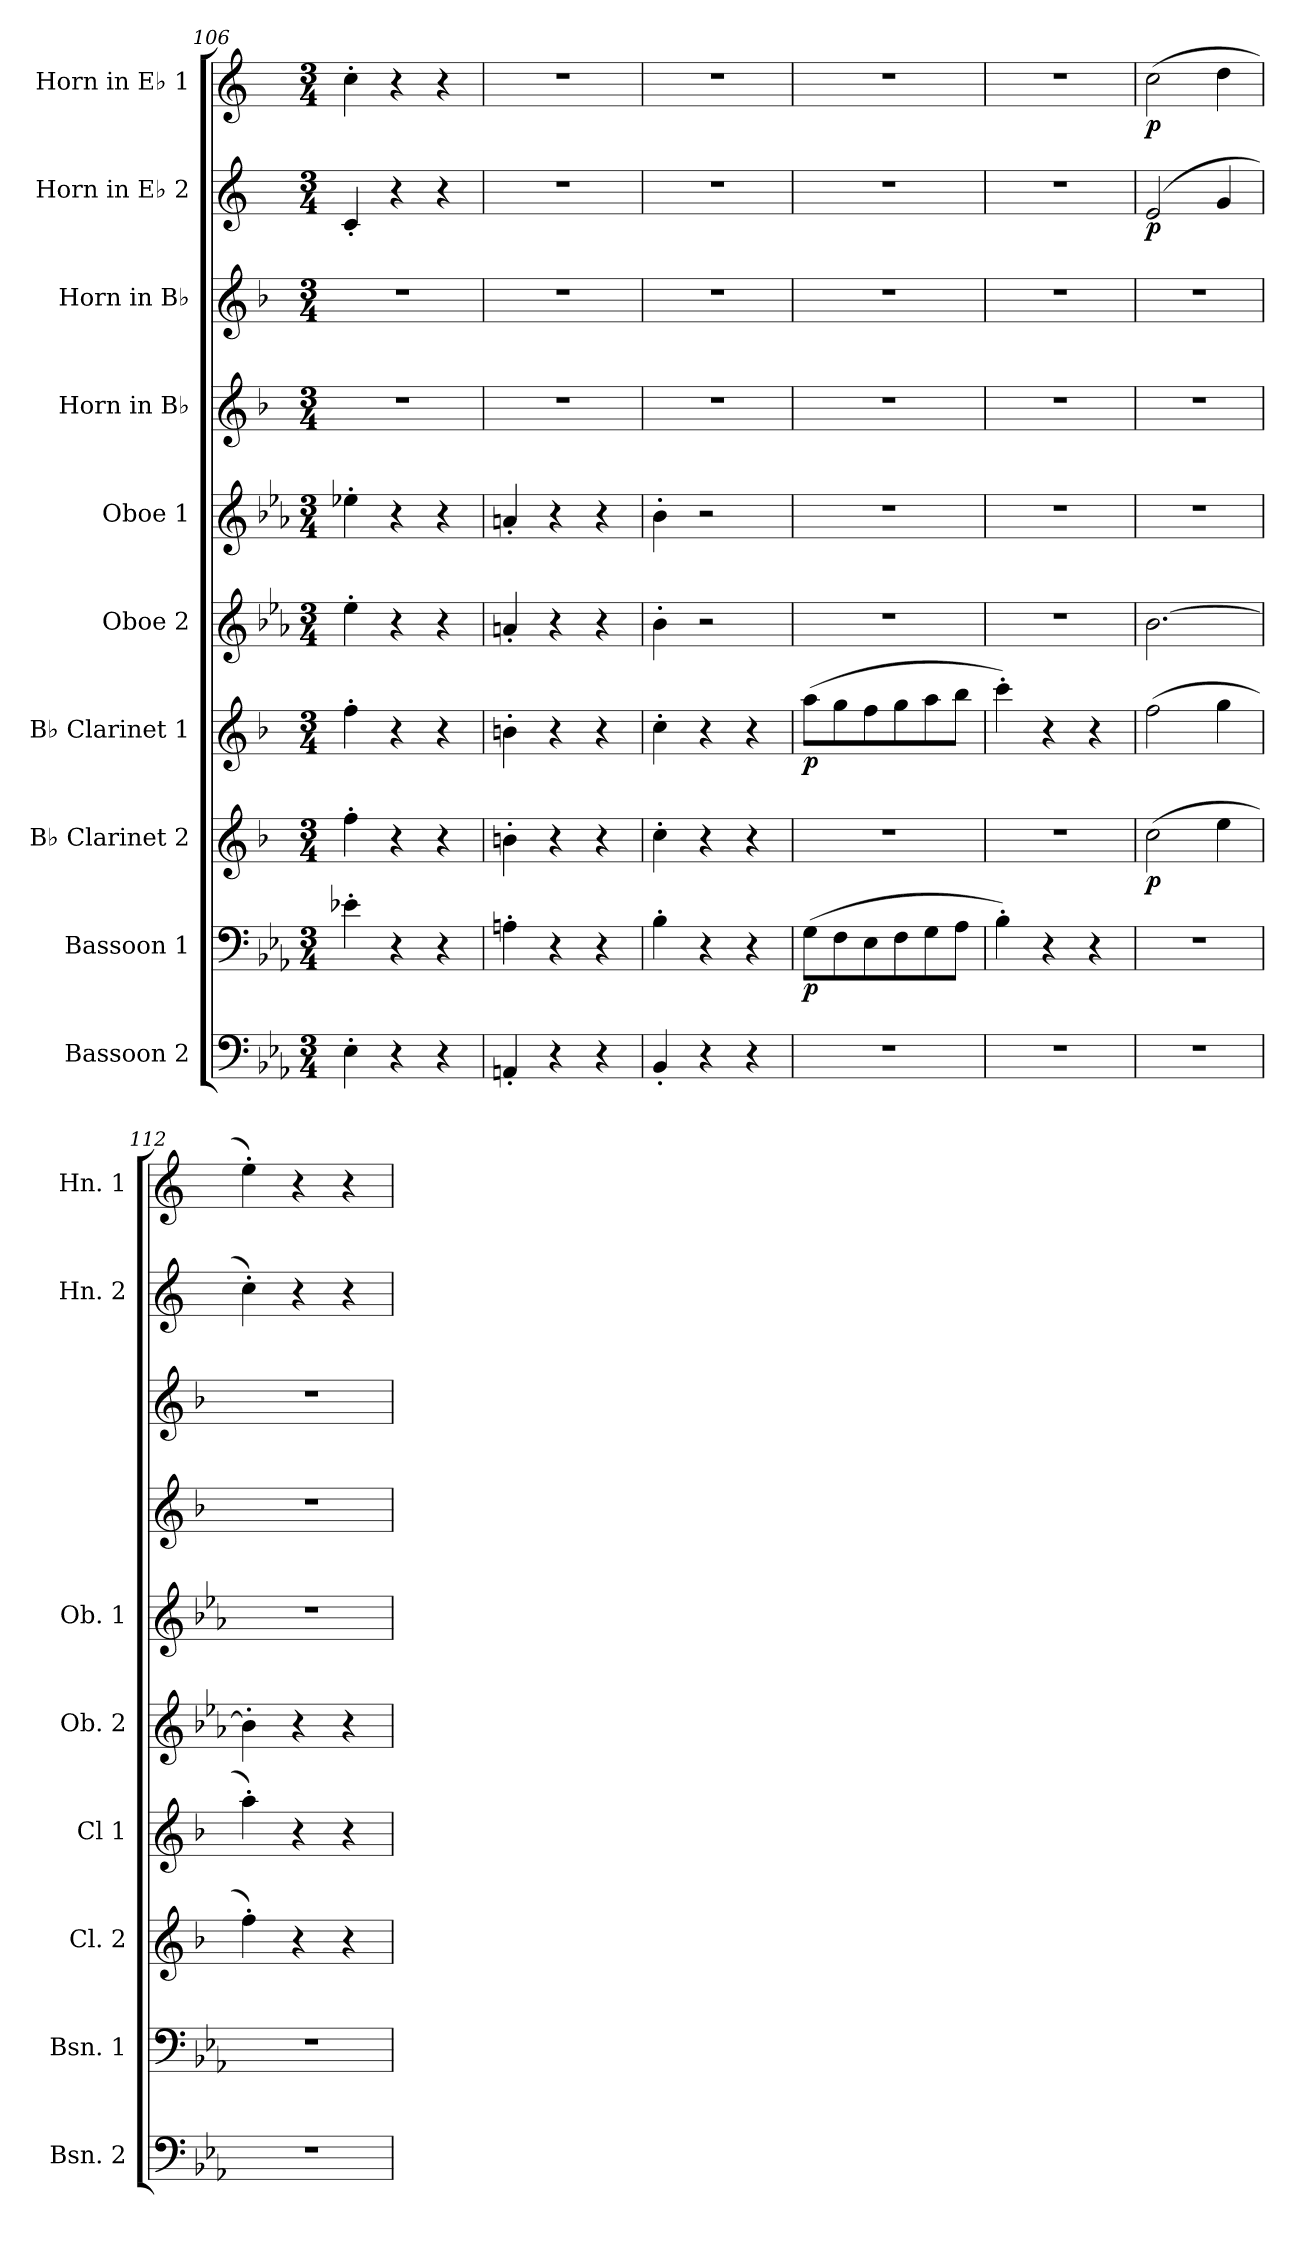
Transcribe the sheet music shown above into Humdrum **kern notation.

**kern	**kern	**dynam	**kern	**dynam	**kern	**dynam	**kern	**kern	**kern	**kern	**kern	**dynam	**kern	**dynam
*part10	*part9	*part9	*part8	*part8	*part7	*part7	*part6	*part5	*part4	*part3	*part2	*part2	*part1	*part1
*staff10	*staff9	*staff9	*staff8	*staff8	*staff7	*staff7	*staff6	*staff5	*staff4	*staff3	*staff2	*staff2	*staff1	*staff1
*I"Bassoon 2	*I"Bassoon 1	*	*I"B♭ Clarinet 2	*	*I"B♭ Clarinet 1	*	*I"Oboe 2	*I"Oboe 1	*I"Horn in B♭	*I"Horn in B♭	*I"Horn in E♭ 2	*	*I"Horn in E♭ 1	*
*I'Bsn. 2	*I'Bsn. 1	*	*I'Cl. 2	*	*I'Cl 1	*	*I'Ob. 2	*I'Ob. 1	*	*	*I'Hn. 2	*	*I'Hn. 1	*
*clefF4	*clefF4	*	*clefG2	*	*clefG2	*	*clefG2	*clefG2	*clefG2	*clefG2	*clefG2	*	*clefG2	*
*	*	*	*ITrd1c2	*	*ITrd1c2	*	*	*	*ITrd1c2	*ITrd1c2	*ITrd5c9	*	*ITrd5c9	*
*k[b-e-a-]	*k[b-e-a-]	*	*k[b-e-a-]	*	*k[b-e-a-]	*	*k[b-e-a-]	*k[b-e-a-]	*k[b-e-a-]	*k[b-e-a-]	*k[b-e-a-]	*	*k[b-e-a-]	*
*M3/4	*M3/4	*	*M3/4	*	*M3/4	*	*M3/4	*M3/4	*M3/4	*M3/4	*M3/4	*	*M3/4	*
=106	=106	=106	=106	=106	=106	=106	=106	=106	=106	=106	=106	=106	=106	=106
4E-'\	4e-X'\	.	4ee-'\	.	4ee-'\	.	4ee-'\	4ee-X'\	2.r	2.r	4E-'/	.	4e-'\	.
4r	4r	.	4r	.	4r	.	4r	4r	.	.	4r	.	4r	.
4r	4r	.	4r	.	4r	.	4r	4r	.	.	4r	.	4r	.
=107	=107	=107	=107	=107	=107	=107	=107	=107	=107	=107	=107	=107	=107	=107
4AAn'/	4An'\	.	4an'\	.	4an'\	.	4an'/	4an'/	2.r	2.r	2.r	.	2.r	.
4r	4r	.	4r	.	4r	.	4r	4r	.	.	.	.	.	.
4r	4r	.	4r	.	4r	.	4r	4r	.	.	.	.	.	.
=108	=108	=108	=108	=108	=108	=108	=108	=108	=108	=108	=108	=108	=108	=108
4BB-'/	4B-'\	.	4b-'\	.	4b-'\	.	4b-'\	4b-'\	2.r	2.r	2.r	.	2.r	.
4r	4r	.	4r	.	4r	.	2r	2r	.	.	.	.	.	.
4r	4r	.	4r	.	4r	.	.	.	.	.	.	.	.	.
=109	=109	=109	=109	=109	=109	=109	=109	=109	=109	=109	=109	=109	=109	=109
!	!	!LO:DY:b	!	!	!	!LO:DY:b	!	!	!	!	!	!	!	!
2.r	(>8G\L	p	2.r	.	(>8gg\L	p	2.r	2.r	2.r	2.r	2.r	.	2.r	.
.	8F\	.	.	.	8ff\	.	.	.	.	.	.	.	.	.
.	8E-\	.	.	.	8ee-\	.	.	.	.	.	.	.	.	.
.	8F\	.	.	.	8ff\	.	.	.	.	.	.	.	.	.
.	8G\	.	.	.	8gg\	.	.	.	.	.	.	.	.	.
.	8A-\J	.	.	.	8aa-\J	.	.	.	.	.	.	.	.	.
=110	=110	=110	=110	=110	=110	=110	=110	=110	=110	=110	=110	=110	=110	=110
2.r	4B-'\)	.	2.r	.	4bb-'\)	.	2.r	2.r	2.r	2.r	2.r	.	2.r	.
.	4r	.	.	.	4r	.	.	.	.	.	.	.	.	.
.	4r	.	.	.	4r	.	.	.	.	.	.	.	.	.
!!LO:PB:g=z
=111	=111	=111	=111	=111	=111	=111	=111	=111	=111	=111	=111	=111	=111	=111
!	!	!	!	!LO:DY:b	!	!	!	!	!	!	!	!LO:DY:b	!	!LO:DY:b
2.r	2.r	.	(>2b-\	p	(>2ee-\	.	[2.b-\	2.r	2.r	2.r	(<2G/	p	(>2e-\	p
.	.	.	4dd\	.	4ff\	.	.	.	.	.	4B-/	.	4f\	.
=112	=112	=112	=112	=112	=112	=112	=112	=112	=112	=112	=112	=112	=112	=112
2.r	2.r	.	4ee-'\)	.	4gg'\)	.	4b-'\]	2.r	2.r	2.r	4e-'\)	.	4g'\)	.
.	.	.	4r	.	4r	.	4r	.	.	.	4r	.	4r	.
.	.	.	4r	.	4r	.	4r	.	.	.	4r	.	4r	.
=	=	=	=	=	=	=	=	=	=	=	=	=	=	=
*-	*-	*-	*-	*-	*-	*-	*-	*-	*-	*-	*-	*-	*-	*-
